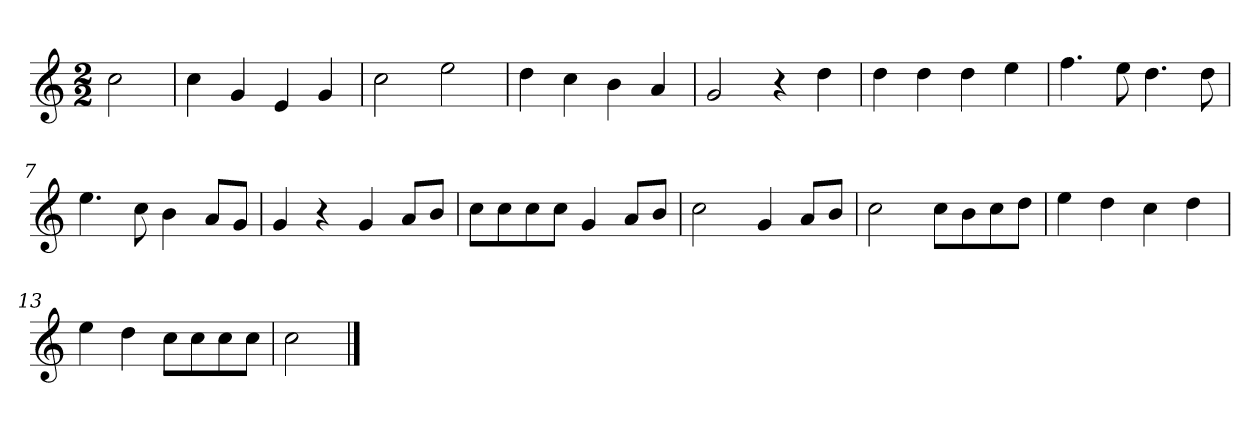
**kern
*part1
*staff1
*k[]
*M2/2
*MM120
=
2cc
=1
4cc
4g
4e
4g
=2
2cc
2ee
=3
4dd
4cc
4b
4a
=4
2g
4r
4dd
=5
4dd
4dd
4dd
4ee
=6
4.ff
8ee
4.dd
8dd
=7
4.ee
8cc
4b
8aL
8gJ
=8
4g
4r
4g
8aL
8bJ
=9
8ccL
8cc
8cc
8ccJ
4g
8aL
8bJ
=10
2cc
4g
8aL
8bJ
=11
2cc
8ccL
8b
8cc
8ddJ
=12
4ee
4dd
4cc
4dd
=13
4ee
4dd
8ccL
8cc
8cc
8ccJ
=14
2cc
==
*-
